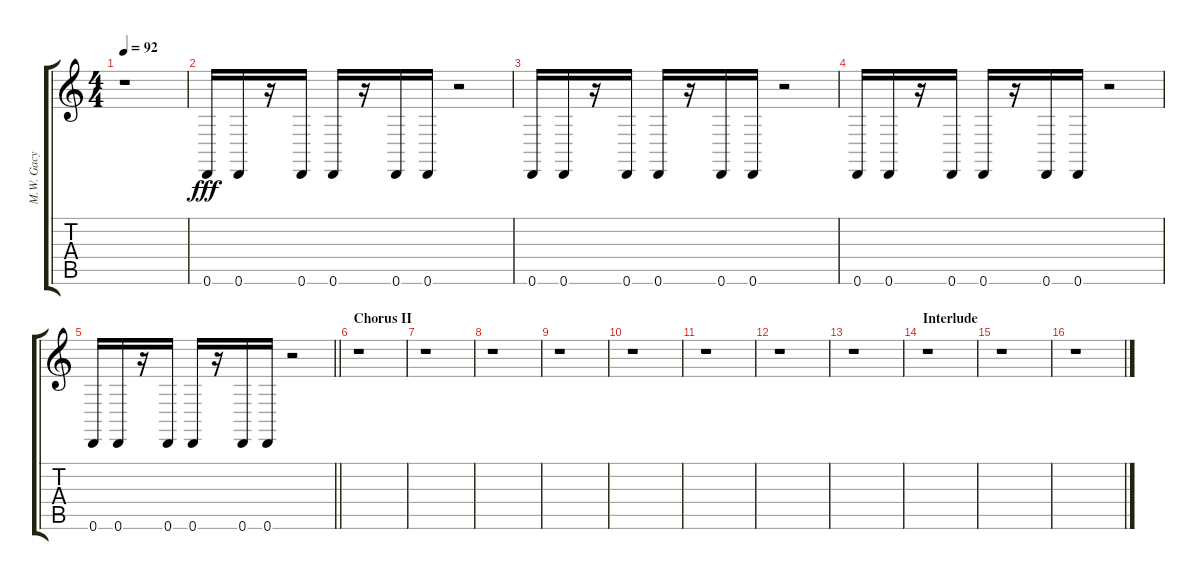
\track ("M.W. Gacy" "M.W. Gacy") {instrument stringensemble1}
\staff {score tabs}
\tuning (E4 B3 G3 D3 A2 D2) {hide}
\ts (4 4)
\tempo 92
\clef g2
\ks c
r.1{dy fff} |
0.6.16{instrument synthbass1} 0.6.16 r.16 0.6.16 0.6.16 r.16 0.6.16 0.6.16 r.2 |
0.6.16 0.6.16 r.16 0.6.16 0.6.16 r.16 0.6.16 0.6.16 r.2 |
0.6.16 0.6.16 r.16 0.6.16 0.6.16 r.16 0.6.16 0.6.16 r.2 |
\barLineRight lightlight
0.6.16 0.6.16 r.16 0.6.16 0.6.16 r.16 0.6.16 0.6.16 r.2 |
\section ("" "Chorus II")
r.1 |
r.1 |
r.1 |
r.1 |
r.1 |
r.1 |
r.1 |
r.1 |
\section ("" "Interlude")
r.1 |
r.1 |
r.1
